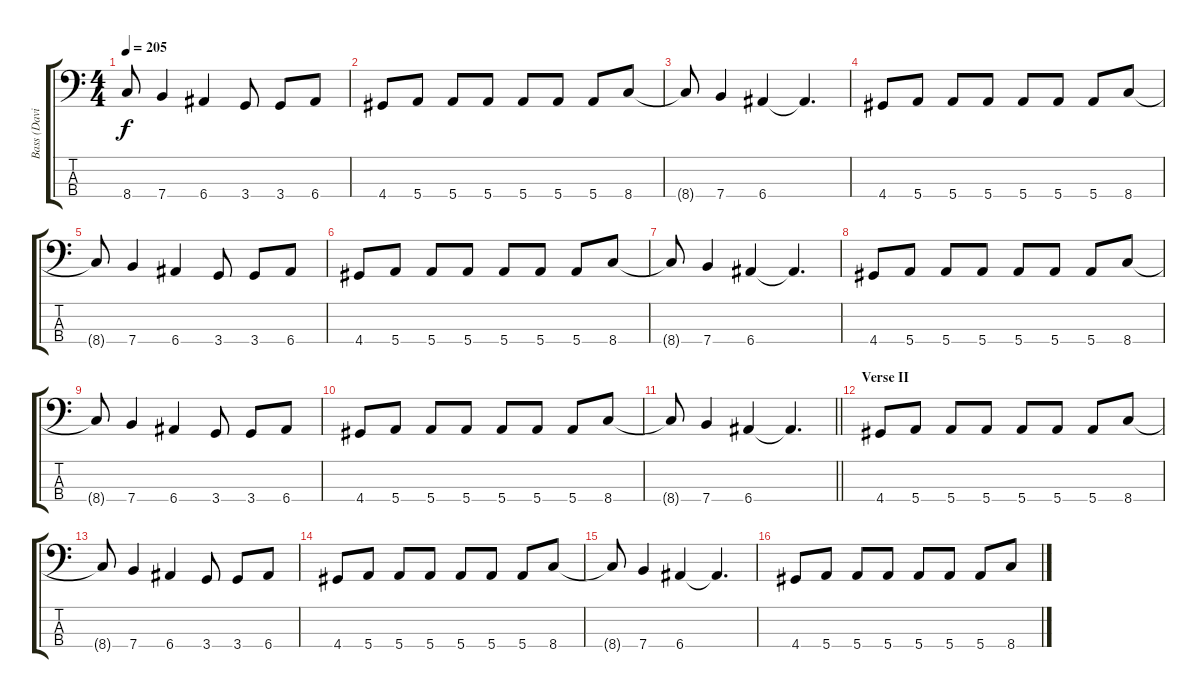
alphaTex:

\track ("Bass (David Ellefson)" "Bass (Davi") {instrument electricbasspick}
\staff {score tabs}
\tuning (G2 D2 A1 E1) {hide}
\ts (4 4)
\tempo 205
\clef f4
\ks c
8.4{t}.8{dy f} 7.4.4 6.4.4 3.4.8 3.4.8 6.4.8 |
4.4.8 5.4.8 5.4.8 5.4.8 5.4.8 5.4.8 5.4.8 8.4.8 |
8.4{t}.8 7.4.4 6.4.4 6.4{t}.4{d} |
4.4.8 5.4.8 5.4.8 5.4.8 5.4.8 5.4.8 5.4.8 8.4.8 |
8.4{t}.8 7.4.4 6.4.4 3.4.8 3.4.8 6.4.8 |
4.4.8 5.4.8 5.4.8 5.4.8 5.4.8 5.4.8 5.4.8 8.4.8 |
8.4{t}.8 7.4.4 6.4.4 6.4{t}.4{d} |
4.4.8 5.4.8 5.4.8 5.4.8 5.4.8 5.4.8 5.4.8 8.4.8 |
8.4{t}.8 7.4.4 6.4.4 3.4.8 3.4.8 6.4.8 |
4.4.8 5.4.8 5.4.8 5.4.8 5.4.8 5.4.8 5.4.8 8.4.8 |
\barLineRight lightlight
8.4{t}.8 7.4.4 6.4.4 6.4{t}.4{d} |
\section ("" "Verse II")
4.4.8 5.4.8 5.4.8 5.4.8 5.4.8 5.4.8 5.4.8 8.4.8 |
8.4{t}.8 7.4.4 6.4.4 3.4.8 3.4.8 6.4.8 |
4.4.8 5.4.8 5.4.8 5.4.8 5.4.8 5.4.8 5.4.8 8.4.8 |
8.4{t}.8 7.4.4 6.4.4 6.4{t}.4{d} |
4.4.8 5.4.8 5.4.8 5.4.8 5.4.8 5.4.8 5.4.8 8.4.8
